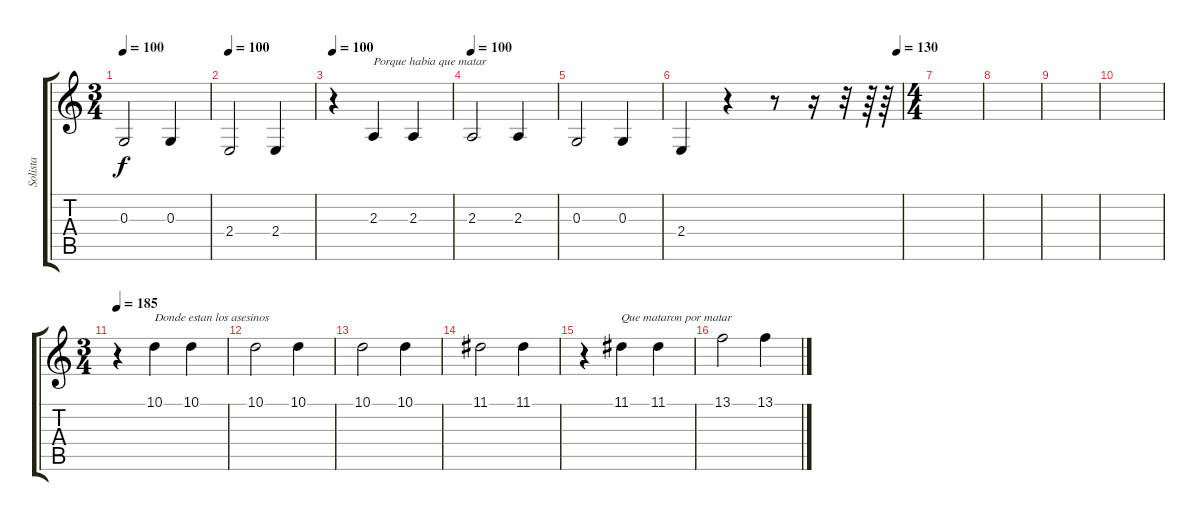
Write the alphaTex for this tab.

\track ("Solista" "Solista") {instrument synthstrings2}
\staff {score tabs}
\tuning (E4 B3 G3 D3 A2 E2) {hide}
\ts (3 4)
\tempo 100
\clef g2
\ks c
0.3.2{dy f} 0.3.4 |
\tempo 100
2.4.2 2.4.4 |
\tempo 100
r.4 2.3.4{txt "Porque habia que matar"} 2.3.4 |
\tempo 100
2.3.2 2.3.4 |
0.3.2 0.3.4 |
\tempo (130 0.9791666666666666)
2.4.4 r.4 r.8 r.16 r.32 r.64 r.64 |
\ts (4 4)
|
|
|
|
\ts (3 4)
\tempo 185
r.4 10.1.4{txt "Donde estan los asesinos"} 10.1.4 |
10.1.2 10.1.4 |
10.1.2 10.1.4 |
11.1.2 11.1.4 |
r.4 11.1.4{txt "Que mataron por matar"} 11.1.4 |
13.1.2 13.1.4
